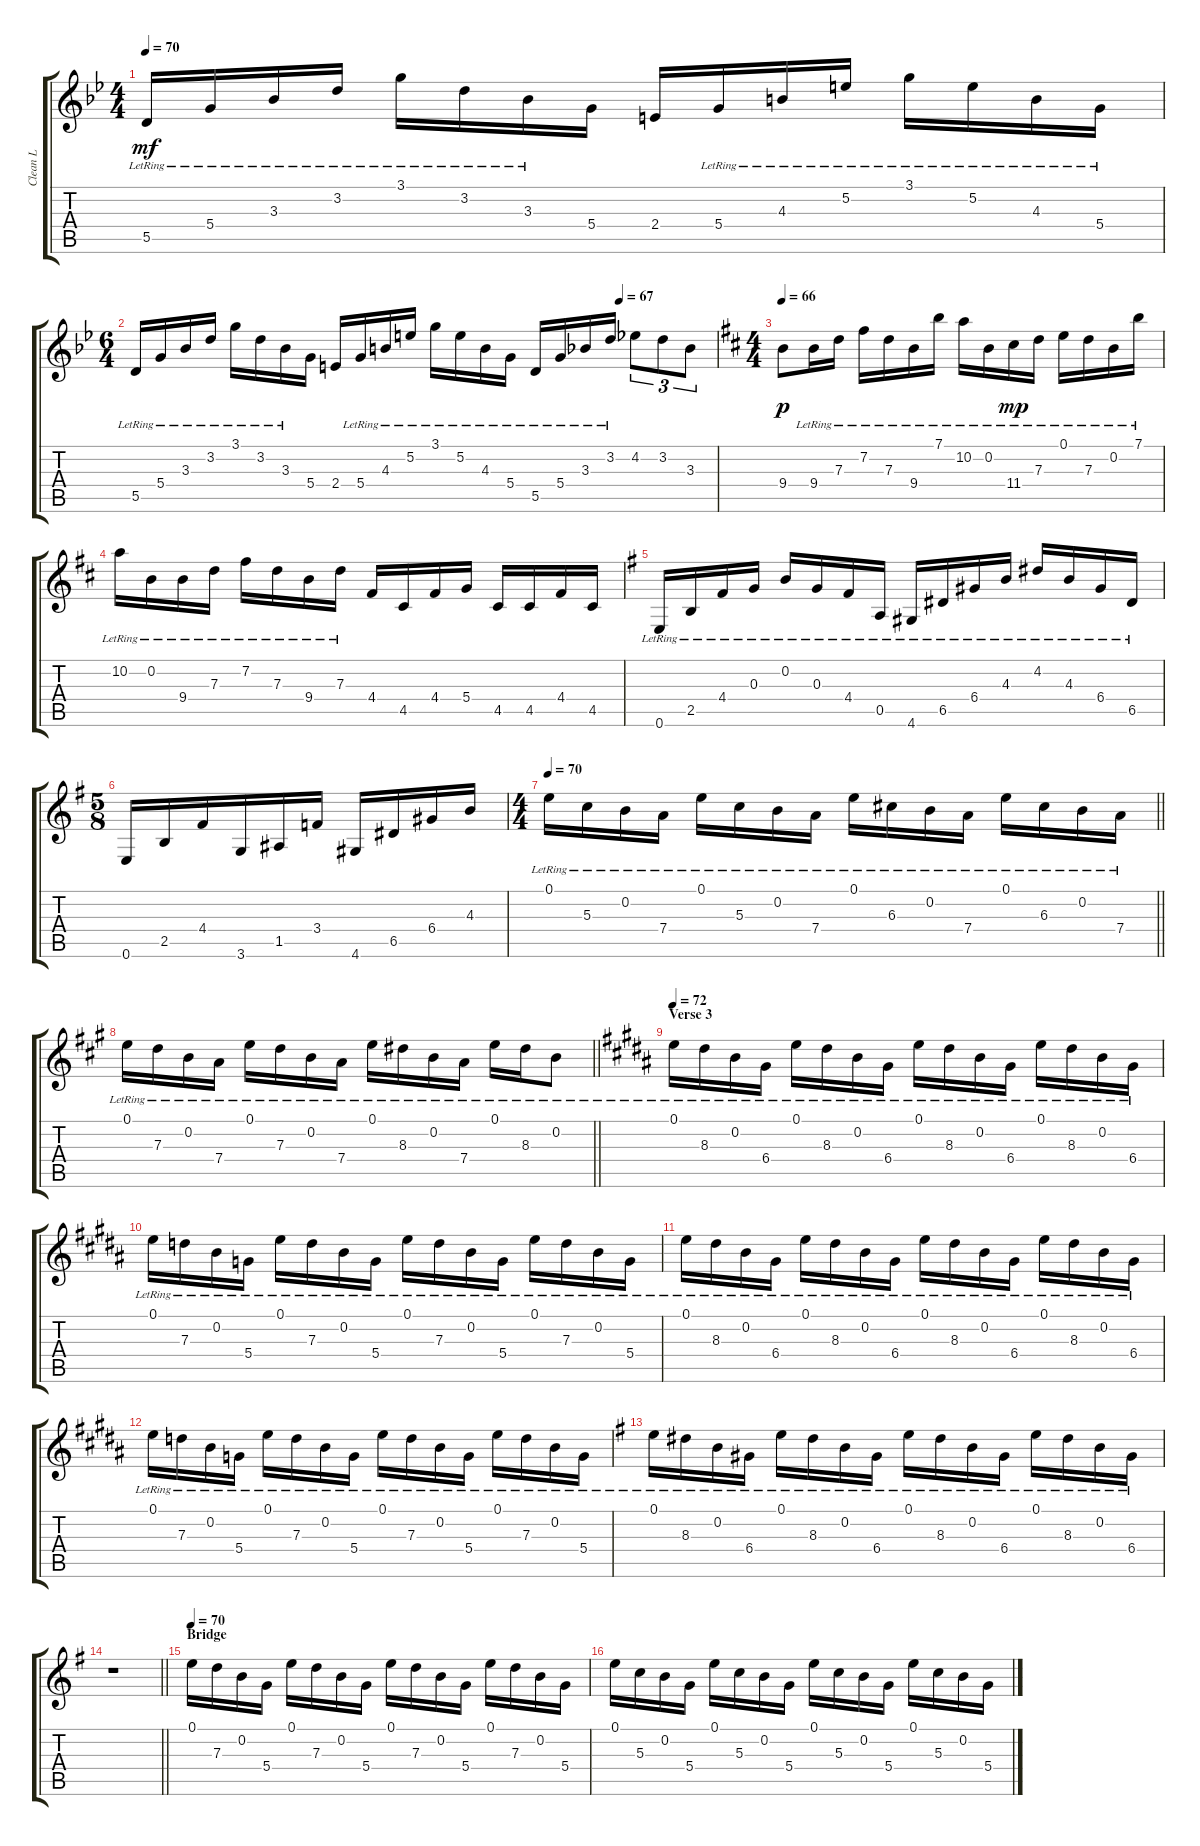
\track ("Clean L" "Clean L") {instrument acousticguitarsteel}
\staff {score tabs}
\tuning (E4 B3 G3 D3 A2 E2) {hide}
\ts (4 4)
\tempo 70
\clef g2
\ks bb
5.5{lr}.16{dy mf} 5.4{lr}.16 3.3{lr}.16 3.2{lr}.16 3.1{lr}.16 3.2{lr}.16 3.3{lr}.16 5.4.16 2.4.16 5.4{lr}.16 4.3{lr}.16 5.2{lr}.16 3.1{lr}.16 5.2{lr}.16 4.3{lr}.16 5.4{lr}.16 |
\ts (6 4)
\tempo (67 0.8333333333333334)
5.5{lr}.16 5.4{lr}.16 3.3{lr}.16 3.2{lr}.16 3.1{lr}.16 3.2{lr}.16 3.3{lr}.16 5.4.16 2.4.16 5.4{lr}.16 4.3{lr}.16 5.2{lr}.16 3.1{lr}.16 5.2{lr}.16 4.3{lr}.16 5.4{lr}.16 5.5{lr}.16 5.4{lr}.16 3.3{lr}.16 3.2{lr}.16 4.2.8{tu (3 2)} 3.2.8{tu (3 2)} 3.3.8{tu (3 2)} |
\ts (4 4)
\tempo 66
\ks d
9.4.8{dy p} 9.4{lr}.16 7.3{lr}.16 7.2{lr}.16 7.3{lr}.16 9.4{lr}.16 7.1{lr}.16 10.2{lr}.16 0.2{lr}.16 11.4{lr}.16{dy mp} 7.3{lr}.16 0.1{lr}.16 7.3{lr}.16 0.2{lr}.16 7.1{lr}.16 |
10.2{lr}.16 0.2{lr}.16 9.4{lr}.16 7.3{lr}.16 7.2{lr}.16 7.3{lr}.16 9.4{lr}.16 7.3{lr}.16 4.4.16 4.5.16 4.4.16 5.4.16 4.5.16 4.5.16 4.4.16 4.5.16 |
\ks g
0.6{lr}.16 2.5{lr}.16 4.4{lr}.16 0.3{lr}.16 0.2{lr}.16 0.3{lr}.16 4.4{lr}.16 0.5{lr}.16 4.6{lr}.16 6.5{lr}.16 6.4{lr}.16 4.3{lr}.16 4.2{lr}.16 4.3{lr}.16 6.4{lr}.16 6.5{lr}.16 |
\ts (5 8)
0.6.16 2.5.16 4.4.16 3.6.16 1.5.16 3.4.16 4.6.16 6.5.16 6.4.16 4.3.16 |
\ts (4 4)
\tempo 70
\barLineRight lightlight
0.1{lr}.16 5.3{lr}.16 0.2{lr}.16 7.4{lr}.16 0.1{lr}.16 5.3{lr}.16 0.2{lr}.16 7.4{lr}.16 0.1{lr}.16 6.3{lr}.16 0.2{lr}.16 7.4{lr}.16 0.1{lr}.16 6.3{lr}.16 0.2{lr}.16 7.4{lr}.16 |
\barLineRight lightlight
\ks a
0.1{lr}.16 7.3{lr}.16 0.2{lr}.16 7.4{lr}.16 0.1{lr}.16 7.3{lr}.16 0.2{lr}.16 7.4{lr}.16 0.1{lr}.16 8.3{lr}.16 0.2{lr}.16 7.4{lr}.16 0.1{lr}.16 8.3{lr}.16 0.2{lr}.8 |
\section ("" "Verse 3")
\tempo 72
\ks b
0.1{lr}.16 8.3{lr}.16 0.2{lr}.16 6.4{lr}.16 0.1{lr}.16 8.3{lr}.16 0.2{lr}.16 6.4{lr}.16 0.1{lr}.16 8.3{lr}.16 0.2{lr}.16 6.4{lr}.16 0.1{lr}.16 8.3{lr}.16 0.2{lr}.16 6.4{lr}.16 |
0.1{lr}.16 7.3{lr}.16 0.2{lr}.16 5.4{lr}.16 0.1{lr}.16 7.3{lr}.16 0.2{lr}.16 5.4{lr}.16 0.1{lr}.16 7.3{lr}.16 0.2{lr}.16 5.4{lr}.16 0.1{lr}.16 7.3{lr}.16 0.2{lr}.16 5.4{lr}.16 |
0.1{lr}.16 8.3{lr}.16 0.2{lr}.16 6.4{lr}.16 0.1{lr}.16 8.3{lr}.16 0.2{lr}.16 6.4{lr}.16 0.1{lr}.16 8.3{lr}.16 0.2{lr}.16 6.4{lr}.16 0.1{lr}.16 8.3{lr}.16 0.2{lr}.16 6.4{lr}.16 |
0.1{lr}.16 7.3{lr}.16 0.2{lr}.16 5.4{lr}.16 0.1{lr}.16 7.3{lr}.16 0.2{lr}.16 5.4{lr}.16 0.1{lr}.16 7.3{lr}.16 0.2{lr}.16 5.4{lr}.16 0.1{lr}.16 7.3{lr}.16 0.2{lr}.16 5.4{lr}.16 |
\ks g
0.1{lr}.16 8.3{lr}.16 0.2{lr}.16 6.4{lr}.16 0.1{lr}.16 8.3{lr}.16 0.2{lr}.16 6.4{lr}.16 0.1{lr}.16 8.3{lr}.16 0.2{lr}.16 6.4{lr}.16 0.1{lr}.16 8.3{lr}.16 0.2{lr}.16 6.4{lr}.16 |
\barLineRight lightlight
r.1 |
\section ("" "Bridge")
\tempo 70
0.1.16 7.3.16 0.2.16 5.4.16 0.1.16 7.3.16 0.2.16 5.4.16 0.1.16 7.3.16 0.2.16 5.4.16 0.1.16 7.3.16 0.2.16 5.4.16 |
0.1.16 5.3.16 0.2.16 5.4.16 0.1.16 5.3.16 0.2.16 5.4.16 0.1.16 5.3.16 0.2.16 5.4.16 0.1.16 5.3.16 0.2.16 5.4.16
